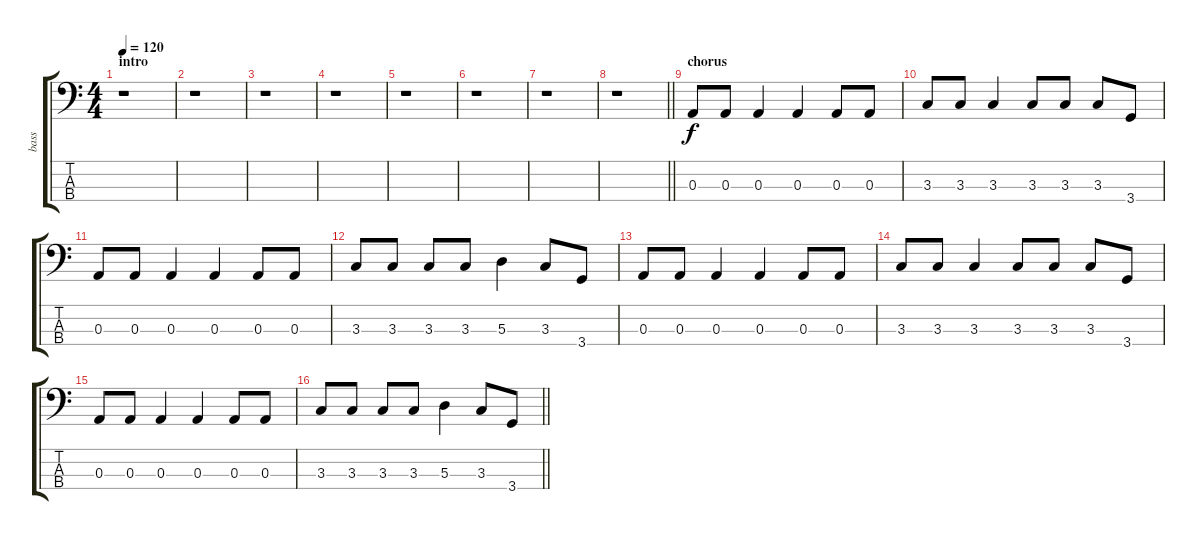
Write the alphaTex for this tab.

\track ("bass" "bass") {instrument electricbasspick}
\staff {score tabs}
\tuning (G2 D2 A1 E1) {hide}
\ts (4 4)
\section ("" "intro")
\tempo 120
\clef f4
\ks c
r.1{dy f instrument electricbasspick} |
r.1 |
r.1 |
r.1 |
r.1 |
r.1 |
r.1 |
\barLineRight lightlight
r.1 |
\section ("" "chorus")
0.3.8 0.3.8 0.3.4 0.3.4 0.3.8 0.3.8 |
3.3.8 3.3.8 3.3.4 3.3.8 3.3.8 3.3.8 3.4.8 |
0.3.8 0.3.8 0.3.4 0.3.4 0.3.8 0.3.8 |
3.3.8 3.3.8 3.3.8 3.3.8 5.3.4 3.3.8 3.4.8 |
0.3.8 0.3.8 0.3.4 0.3.4 0.3.8 0.3.8 |
3.3.8 3.3.8 3.3.4 3.3.8 3.3.8 3.3.8 3.4.8 |
0.3.8 0.3.8 0.3.4 0.3.4 0.3.8 0.3.8 |
\barLineRight lightlight
3.3.8 3.3.8 3.3.8 3.3.8 5.3.4 3.3.8 3.4.8
